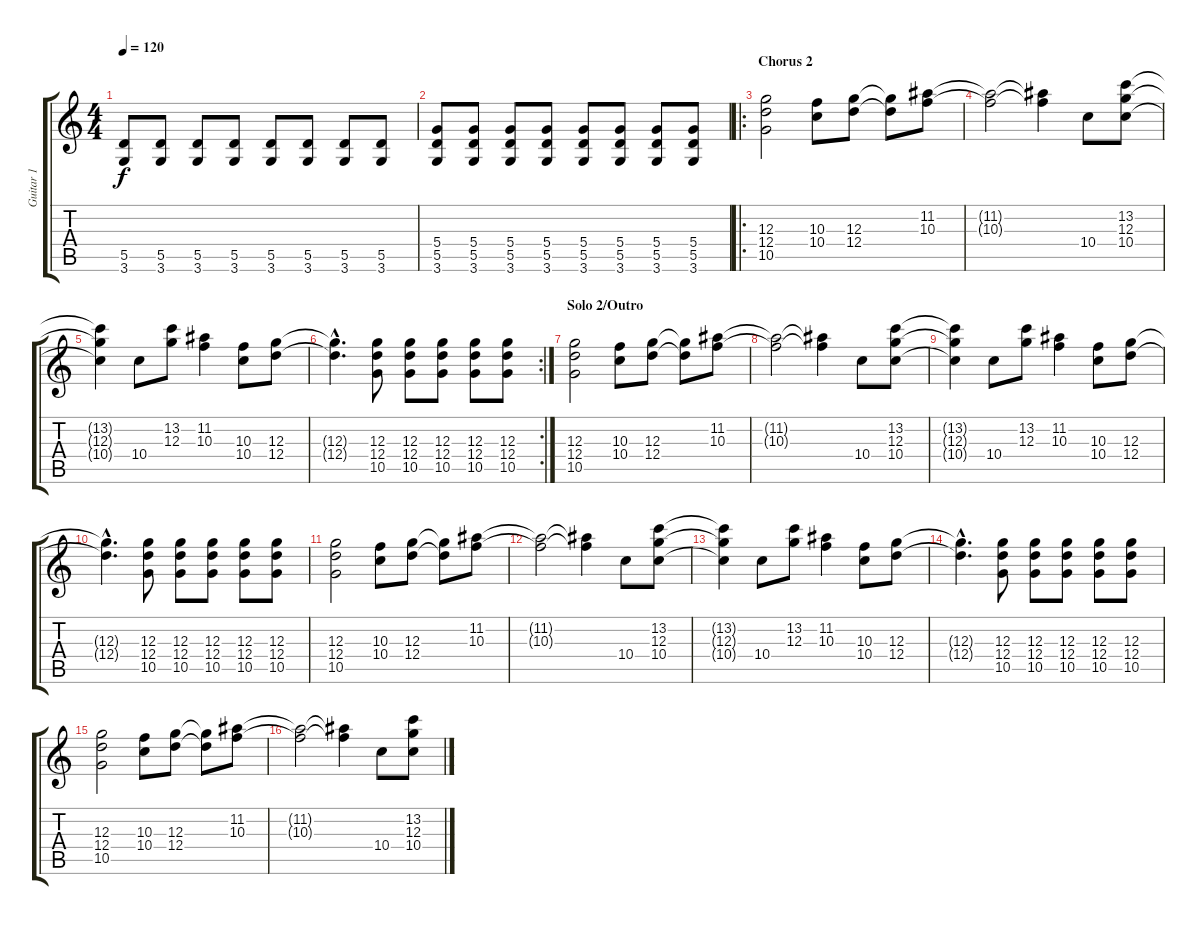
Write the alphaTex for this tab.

\track ("Guitar 1" "Guitar 1") {instrument overdrivenguitar}
\staff {score tabs}
\tuning (E4 B3 G3 D3 A2 E2) {hide}
\ts (4 4)
\tempo 120
\clef g2
\ks c
(5.5 3.6).8{dy f} (5.5 3.6).8 (5.5 3.6).8 (5.5 3.6).8 (5.5 3.6).8 (5.5 3.6).8 (5.5 3.6).8 (5.5 3.6).8 |
(5.4 5.5 3.6).8 (5.4 5.5 3.6).8 (5.4 5.5 3.6).8 (5.4 5.5 3.6).8 (5.4 5.5 3.6).8 (5.4 5.5 3.6).8 (5.4 5.5 3.6).8 (5.4 5.5 3.6).8 |
\ro
\section ("" "Chorus 2")
(12.3 12.4 10.5).2 (10.3 10.4).8 (12.3 12.4).8 (12.3{t} 12.4{t}).8 (11.2 10.3).8 |
(11.2{t} 10.3{t}).2 (11.2{t} 10.3{t}).4 10.4.8 (13.2 12.3 10.4).8 |
(13.2{t} 12.3{t} 10.4{t}).4 10.4.8 (13.2 12.3).8 (11.2 10.3).4 (10.3 10.4).8 (12.3 12.4).8 |
\rc 2
(12.3{hac t} 12.4{hac t}).4{d} (12.3 12.4 10.5).8 (12.3 12.4 10.5).8 (12.3 12.4 10.5).8 (12.3 12.4 10.5).8 (12.3 12.4 10.5).8 |
\section ("" "Solo 2/Outro")
(12.3 12.4 10.5).2 (10.3 10.4).8 (12.3 12.4).8 (12.3{t} 12.4{t}).8 (11.2 10.3).8 |
(11.2{t} 10.3{t}).2 (11.2{t} 10.3{t}).4 10.4.8 (13.2 12.3 10.4).8 |
(13.2{t} 12.3{t} 10.4{t}).4 10.4.8 (13.2 12.3).8 (11.2 10.3).4 (10.3 10.4).8 (12.3 12.4).8 |
(12.3{hac t} 12.4{hac t}).4{d} (12.3 12.4 10.5).8 (12.3 12.4 10.5).8 (12.3 12.4 10.5).8 (12.3 12.4 10.5).8 (12.3 12.4 10.5).8 |
(12.3 12.4 10.5).2 (10.3 10.4).8 (12.3 12.4).8 (12.3{t} 12.4{t}).8 (11.2 10.3).8 |
(11.2{t} 10.3{t}).2 (11.2{t} 10.3{t}).4 10.4.8 (13.2 12.3 10.4).8 |
(13.2{t} 12.3{t} 10.4{t}).4 10.4.8 (13.2 12.3).8 (11.2 10.3).4 (10.3 10.4).8 (12.3 12.4).8 |
(12.3{hac t} 12.4{hac t}).4{d} (12.3 12.4 10.5).8 (12.3 12.4 10.5).8 (12.3 12.4 10.5).8 (12.3 12.4 10.5).8 (12.3 12.4 10.5).8 |
(12.3 12.4 10.5).2 (10.3 10.4).8 (12.3 12.4).8 (12.3{t} 12.4{t}).8 (11.2 10.3).8 |
(11.2{t} 10.3{t}).2 (11.2{t} 10.3{t}).4 10.4.8 (13.2 12.3 10.4).8
